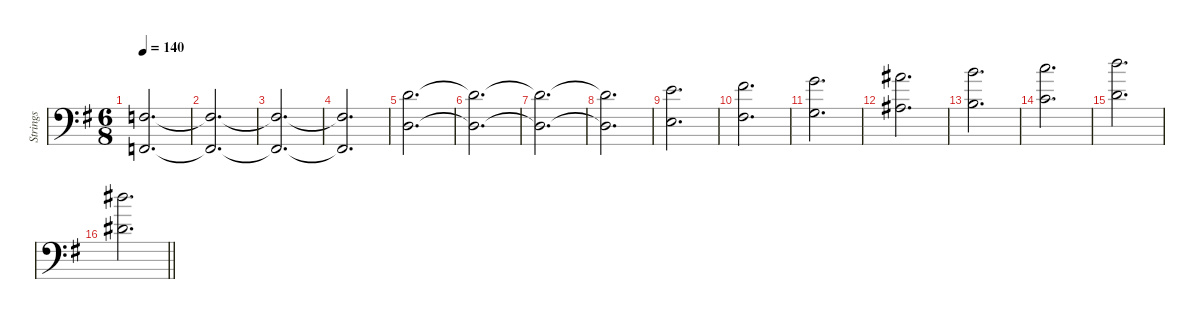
\defaultSystemsLayout 8
\hideDynamics
\bracketExtendMode groupsimilarinstruments
\firstSystemTrackNameMode fullname
\otherSystemsTrackNameOrientation horizontal
\track ("Strings" "vln.") {defaultSystemsLayout 16 instrument stringensemble1}
\staff {score}
\tuning (E4 B3 G3 D3 A2 E2)
\ts (6 8)
\tempo 140
\clef f4
\ks g
(3.4{acc forcenatural} 1.6{acc forcenatural}).2{d dy f beam Up} |
(3.4{t acc forcenatural} 1.6{t acc forcenatural}).2{d beam Up} |
(3.4{t acc forcenatural} 1.6{t acc forcenatural}).2{d beam Up} |
(3.4{t acc forcenatural} 1.6{t acc forcenatural}).2{d beam Up} |
(12.4{acc forcenatural} 10.6{acc forcenatural}).2{d beam Down} |
(12.4{t acc forcenatural} 10.6{t acc forcenatural}).2{d beam Down} |
(12.4{t acc forcenatural} 10.6{t acc forcenatural}).2{d beam Down} |
(12.4{t acc forcenatural} 10.6{t acc forcenatural}).2{d beam Down} |
(14.4{acc forcenatural} 12.6{acc forcenatural}).2{d beam Down} |
(16.4{acc #} 14.6{acc #}).2{d beam Down} |
(17.4{acc forcenatural} 15.6{acc forcenatural}).2{d beam Down} |
(15.3{acc #} 13.5{acc #}).2{d beam Down} |
(16.3{acc forcenatural} 14.5{acc forcenatural}).2{d beam Down} |
(17.3{acc forcenatural} 15.5{acc forcenatural}).2{d beam Down} |
(19.3{acc forcenatural} 17.5{acc forcenatural}).2{d beam Down} |
\barLineRight lightlight
(20.3{acc #} 18.5{acc #}).2{d beam Down}
